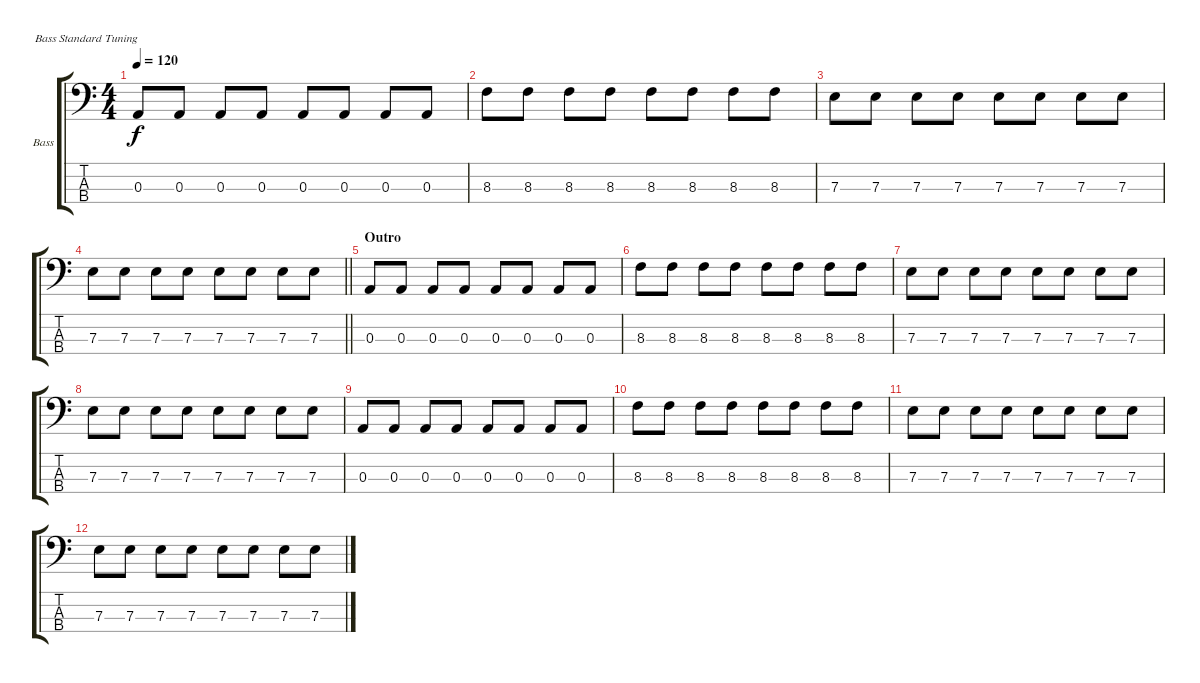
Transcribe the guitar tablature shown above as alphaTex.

\defaultSystemsLayout 4
\bracketExtendMode groupsimilarinstruments
\firstSystemTrackNameOrientation horizontal
\otherSystemsTrackNameOrientation horizontal
\track ("Bass" "Bass") {instrument electricbassfinger}
\staff {score tabs}
\tuning (G2 D2 A1 E1)
\ts (4 4)
\tempo 120
\clef f4
\ks c
0.3.8{dy f} 0.3.8 0.3.8 0.3.8 0.3.8 0.3.8 0.3.8 0.3.8 |
8.3.8 8.3.8 8.3.8 8.3.8 8.3.8 8.3.8 8.3.8 8.3.8 |
7.3.8 7.3.8 7.3.8 7.3.8 7.3.8 7.3.8 7.3.8 7.3.8 |
\barLineRight lightlight
7.3.8 7.3.8 7.3.8 7.3.8 7.3.8 7.3.8 7.3.8 7.3.8 |
\section ("" "Outro")
0.3.8 0.3.8 0.3.8 0.3.8 0.3.8 0.3.8 0.3.8 0.3.8 |
8.3.8 8.3.8 8.3.8 8.3.8 8.3.8 8.3.8 8.3.8 8.3.8 |
7.3.8 7.3.8 7.3.8 7.3.8 7.3.8 7.3.8 7.3.8 7.3.8 |
7.3.8 7.3.8 7.3.8 7.3.8 7.3.8 7.3.8 7.3.8 7.3.8 |
0.3.8 0.3.8 0.3.8 0.3.8 0.3.8 0.3.8 0.3.8 0.3.8 |
8.3.8 8.3.8 8.3.8 8.3.8 8.3.8 8.3.8 8.3.8 8.3.8 |
7.3.8 7.3.8 7.3.8 7.3.8 7.3.8 7.3.8 7.3.8 7.3.8 |
7.3.8 7.3.8 7.3.8 7.3.8 7.3.8 7.3.8 7.3.8 7.3.8
